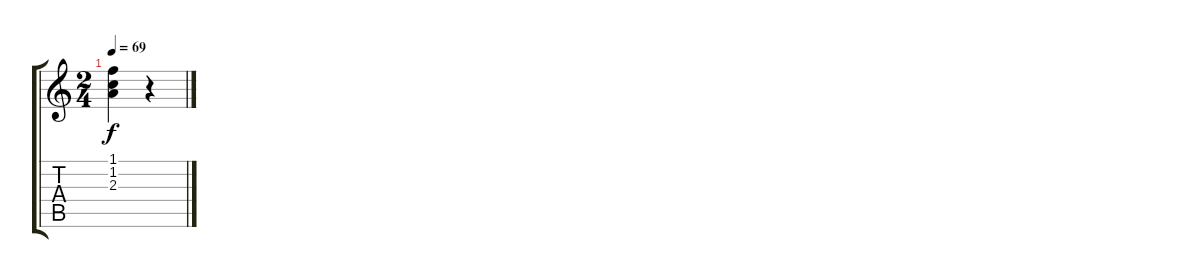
\track "" {instrument acousticguitarnylon}
\staff {score tabs}
\tuning (E4 B3 G3 D3 A2 E2) {hide}
\ts (2 4)
\tempo 69
\clef g2
\ks c
(1.1{t} 1.2{t} 2.3{t}).4{dy f} r.4
